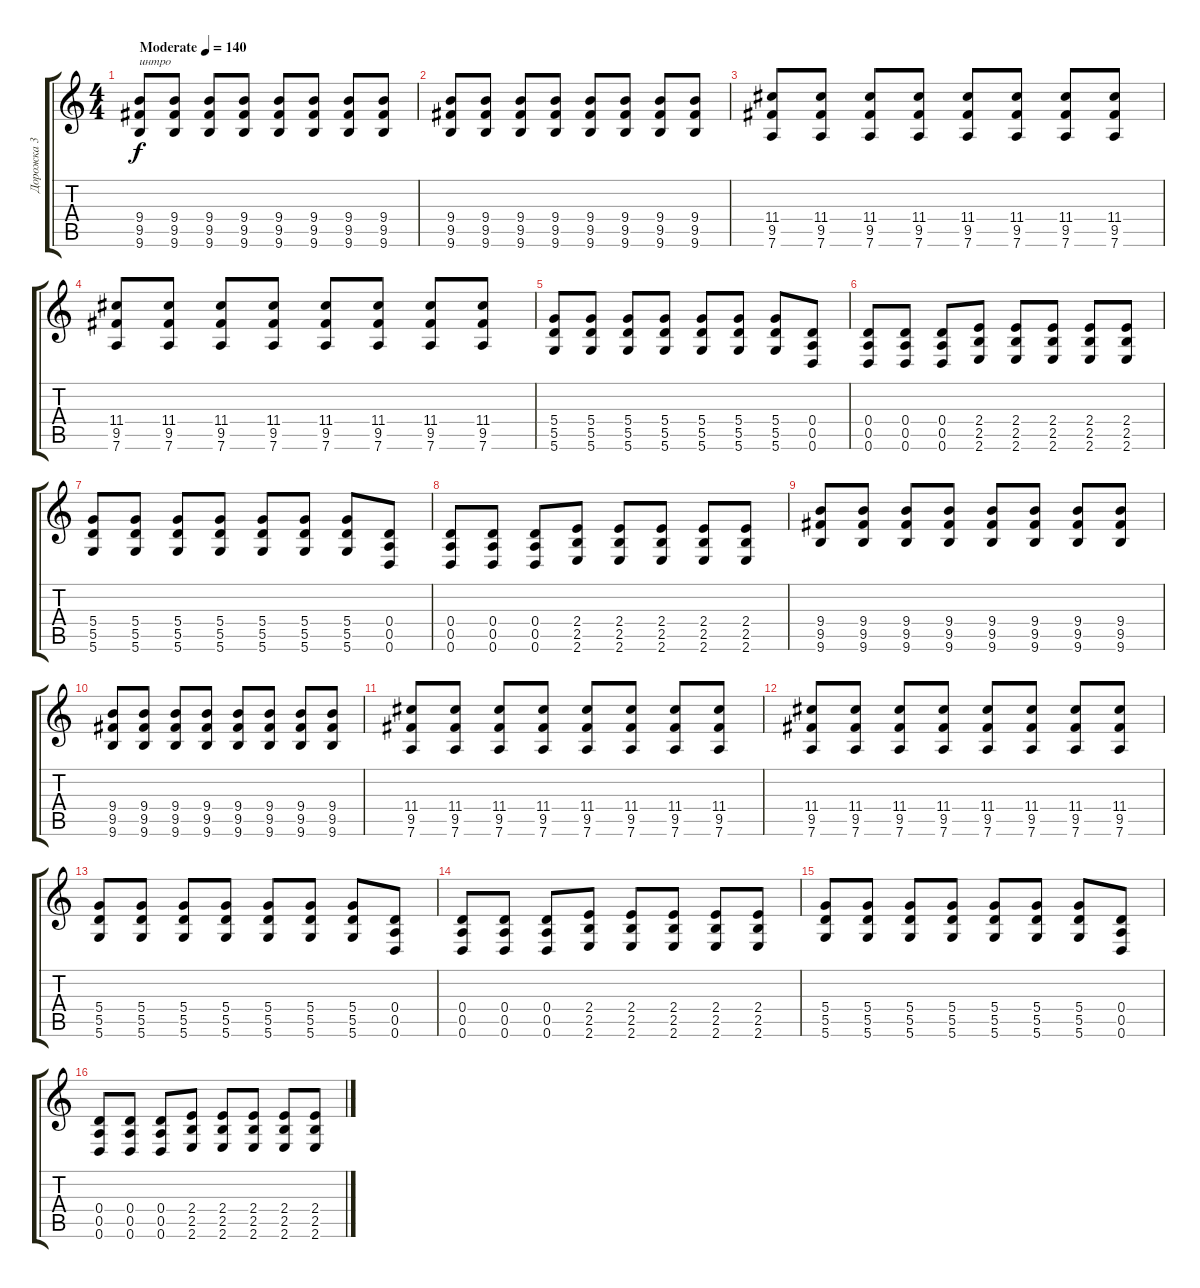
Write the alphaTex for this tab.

\track ("Дорожка 3" "Дорожка 3") {instrument overdrivenguitar}
\staff {score tabs}
\tuning (E4 B3 G3 D3 A2 D2) {hide}
\ts (4 4)
\tempo (140 "Moderate")
\clef g2
\ks c
(9.4 9.5 9.6).8{txt "интро" dy f instrument overdrivenguitar} (9.4 9.5 9.6).8 (9.4 9.5 9.6).8 (9.4 9.5 9.6).8 (9.4 9.5 9.6).8 (9.4 9.5 9.6).8 (9.4 9.5 9.6).8 (9.4 9.5 9.6).8 |
(9.4 9.5 9.6).8 (9.4 9.5 9.6).8 (9.4 9.5 9.6).8 (9.4 9.5 9.6).8 (9.4 9.5 9.6).8 (9.4 9.5 9.6).8 (9.4 9.5 9.6).8 (9.4 9.5 9.6).8 |
(11.4 9.5 7.6).8 (11.4 9.5 7.6).8 (11.4 9.5 7.6).8 (11.4 9.5 7.6).8 (11.4 9.5 7.6).8 (11.4 9.5 7.6).8 (11.4 9.5 7.6).8 (11.4 9.5 7.6).8 |
(11.4 9.5 7.6).8 (11.4 9.5 7.6).8 (11.4 9.5 7.6).8 (11.4 9.5 7.6).8 (11.4 9.5 7.6).8 (11.4 9.5 7.6).8 (11.4 9.5 7.6).8 (11.4 9.5 7.6).8 |
(5.4 5.5 5.6).8 (5.4 5.5 5.6).8 (5.4 5.5 5.6).8 (5.4 5.5 5.6).8 (5.4 5.5 5.6).8 (5.4 5.5 5.6).8 (5.4 5.5 5.6).8 (0.4 0.5 0.6).8 |
(0.4 0.5 0.6).8 (0.4 0.5 0.6).8 (0.4 0.5 0.6).8 (2.4 2.5 2.6).8 (2.4 2.5 2.6).8 (2.4 2.5 2.6).8 (2.4 2.5 2.6).8 (2.4 2.5 2.6).8 |
(5.4 5.5 5.6).8 (5.4 5.5 5.6).8 (5.4 5.5 5.6).8 (5.4 5.5 5.6).8 (5.4 5.5 5.6).8 (5.4 5.5 5.6).8 (5.4 5.5 5.6).8 (0.4 0.5 0.6).8 |
(0.4 0.5 0.6).8 (0.4 0.5 0.6).8 (0.4 0.5 0.6).8 (2.4 2.5 2.6).8 (2.4 2.5 2.6).8 (2.4 2.5 2.6).8 (2.4 2.5 2.6).8 (2.4 2.5 2.6).8 |
(9.4 9.5 9.6).8 (9.4 9.5 9.6).8 (9.4 9.5 9.6).8 (9.4 9.5 9.6).8 (9.4 9.5 9.6).8 (9.4 9.5 9.6).8 (9.4 9.5 9.6).8 (9.4 9.5 9.6).8 |
(9.4 9.5 9.6).8 (9.4 9.5 9.6).8 (9.4 9.5 9.6).8 (9.4 9.5 9.6).8 (9.4 9.5 9.6).8 (9.4 9.5 9.6).8 (9.4 9.5 9.6).8 (9.4 9.5 9.6).8 |
(11.4 9.5 7.6).8 (11.4 9.5 7.6).8 (11.4 9.5 7.6).8 (11.4 9.5 7.6).8 (11.4 9.5 7.6).8 (11.4 9.5 7.6).8 (11.4 9.5 7.6).8 (11.4 9.5 7.6).8 |
(11.4 9.5 7.6).8 (11.4 9.5 7.6).8 (11.4 9.5 7.6).8 (11.4 9.5 7.6).8 (11.4 9.5 7.6).8 (11.4 9.5 7.6).8 (11.4 9.5 7.6).8 (11.4 9.5 7.6).8 |
(5.4 5.5 5.6).8 (5.4 5.5 5.6).8 (5.4 5.5 5.6).8 (5.4 5.5 5.6).8 (5.4 5.5 5.6).8 (5.4 5.5 5.6).8 (5.4 5.5 5.6).8 (0.4 0.5 0.6).8 |
(0.4 0.5 0.6).8 (0.4 0.5 0.6).8 (0.4 0.5 0.6).8 (2.4 2.5 2.6).8 (2.4 2.5 2.6).8 (2.4 2.5 2.6).8 (2.4 2.5 2.6).8 (2.4 2.5 2.6).8 |
(5.4 5.5 5.6).8 (5.4 5.5 5.6).8 (5.4 5.5 5.6).8 (5.4 5.5 5.6).8 (5.4 5.5 5.6).8 (5.4 5.5 5.6).8 (5.4 5.5 5.6).8 (0.4 0.5 0.6).8 |
(0.4 0.5 0.6).8 (0.4 0.5 0.6).8 (0.4 0.5 0.6).8 (2.4 2.5 2.6).8 (2.4 2.5 2.6).8 (2.4 2.5 2.6).8 (2.4 2.5 2.6).8 (2.4 2.5 2.6).8
